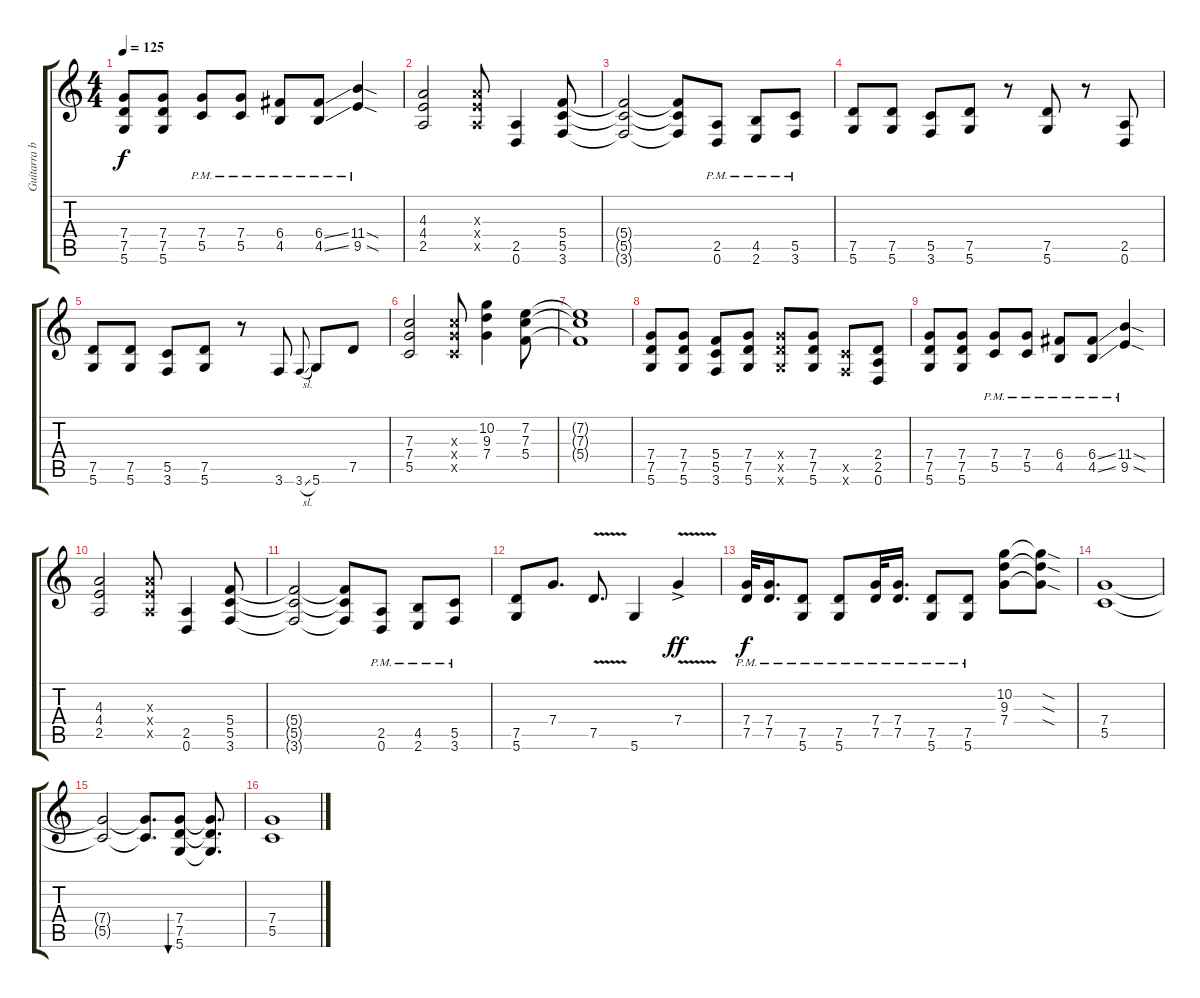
\track ("Guitarra base" "Guitarra b") {instrument overdrivenguitar}
\staff {score tabs}
\tuning (D4 A3 F3 C3 G2 D2) {hide}
\ts (4 4)
\tempo 125
\clef g2
\ks c
(7.4 7.5 5.6).8{dy f} (7.4 7.5 5.6).8 (7.4{pm} 5.5{pm}).8 (7.4{pm} 5.5{pm}).8 (6.4{pm} 4.5{pm}).8 (6.4{ss pm} 4.5{ss pm}).8 (11.4{sod pm} 9.5{sod pm}).4 |
(4.3 4.4 2.5).2 (4.3{x} 4.4{x} 2.5{x}).8 (2.5 0.6).4 (5.4 5.5 3.6).8 |
(5.4{t} 5.5{t} 3.6{t}).2 (5.4{t} 5.5{t} 3.6{t}).8 (2.5{pm} 0.6{pm}).8 (4.5{pm} 2.6{pm}).8 (5.5{pm} 3.6{pm}).8 |
(7.5 5.6).8 (7.5 5.6).8 (5.5 3.6).8 (7.5 5.6).8 r.8 (7.5 5.6).8 r.8 (2.5 0.6).8 |
(7.5 5.6).8 (7.5 5.6).8 (5.5 3.6).8 (7.5 5.6).8 r.8 3.6.8 3.6{sl}.8{gr onbeat} 5.6.8 7.5.8 |
(7.3 7.4 5.5).2 (7.3{x} 7.4{x} 5.5{x}).8 (10.2 9.3 7.4).4 (7.2 7.3 5.4).8 |
(7.2{t} 7.3{t} 5.4{t}).1 |
(7.4 7.5 5.6).8 (7.4 7.5 5.6).8 (5.4 5.5 3.6).8 (7.4 7.5 5.6).8 (7.4{x} 7.5{x} 5.6{x}).8 (7.4 7.5 5.6).8 (5.5{x} 3.6{x}).8 (2.4 2.5 0.6).8 |
(7.4 7.5 5.6).8 (7.4 7.5 5.6).8 (7.4{pm} 5.5{pm}).8 (7.4{pm} 5.5{pm}).8 (6.4{pm} 4.5{pm}).8 (6.4{ss pm} 4.5{ss pm}).8 (11.4{sod pm} 9.5{sod pm}).4 |
(4.3 4.4 2.5).2 (4.3{x} 4.4{x} 2.5{x}).8 (2.5 0.6).4 (5.4 5.5 3.6).8 |
(5.4{t} 5.5{t} 3.6{t}).2 (5.4{t} 5.5{t} 3.6{t}).8 (2.5{pm} 0.6{pm}).8 (4.5{pm} 2.6{pm}).8 (5.5{pm} 3.6{pm}).8 |
(7.5 5.6).8 7.4.8{d} 7.5{v}.8{d} 5.6.4 7.4{v ac}.4{dy ff} |
(7.4{pm} 7.5{pm}).32{dy f} (7.4{pm} 7.5{pm}).16{d} (7.5{pm} 5.6{pm}).8 (7.5{pm} 5.6{pm}).8 (7.4{pm} 7.5{pm}).32 (7.4{pm} 7.5{pm}).16{d} (7.5{pm} 5.6{pm}).8 (7.5{pm} 5.6{pm}).8 (10.2 9.3 7.4).8 (10.2{sod t} 9.3{sod t} 7.4{sod t}).8 |
(7.4 5.5).1 |
(7.4{t} 5.5{t}).2 (7.4{t} 5.5{t}).8{d} (7.4 7.5 5.6).8{bu 480} (7.4{t} 7.5{t} 5.6{t}).8{d} |
(7.4 5.5).1
